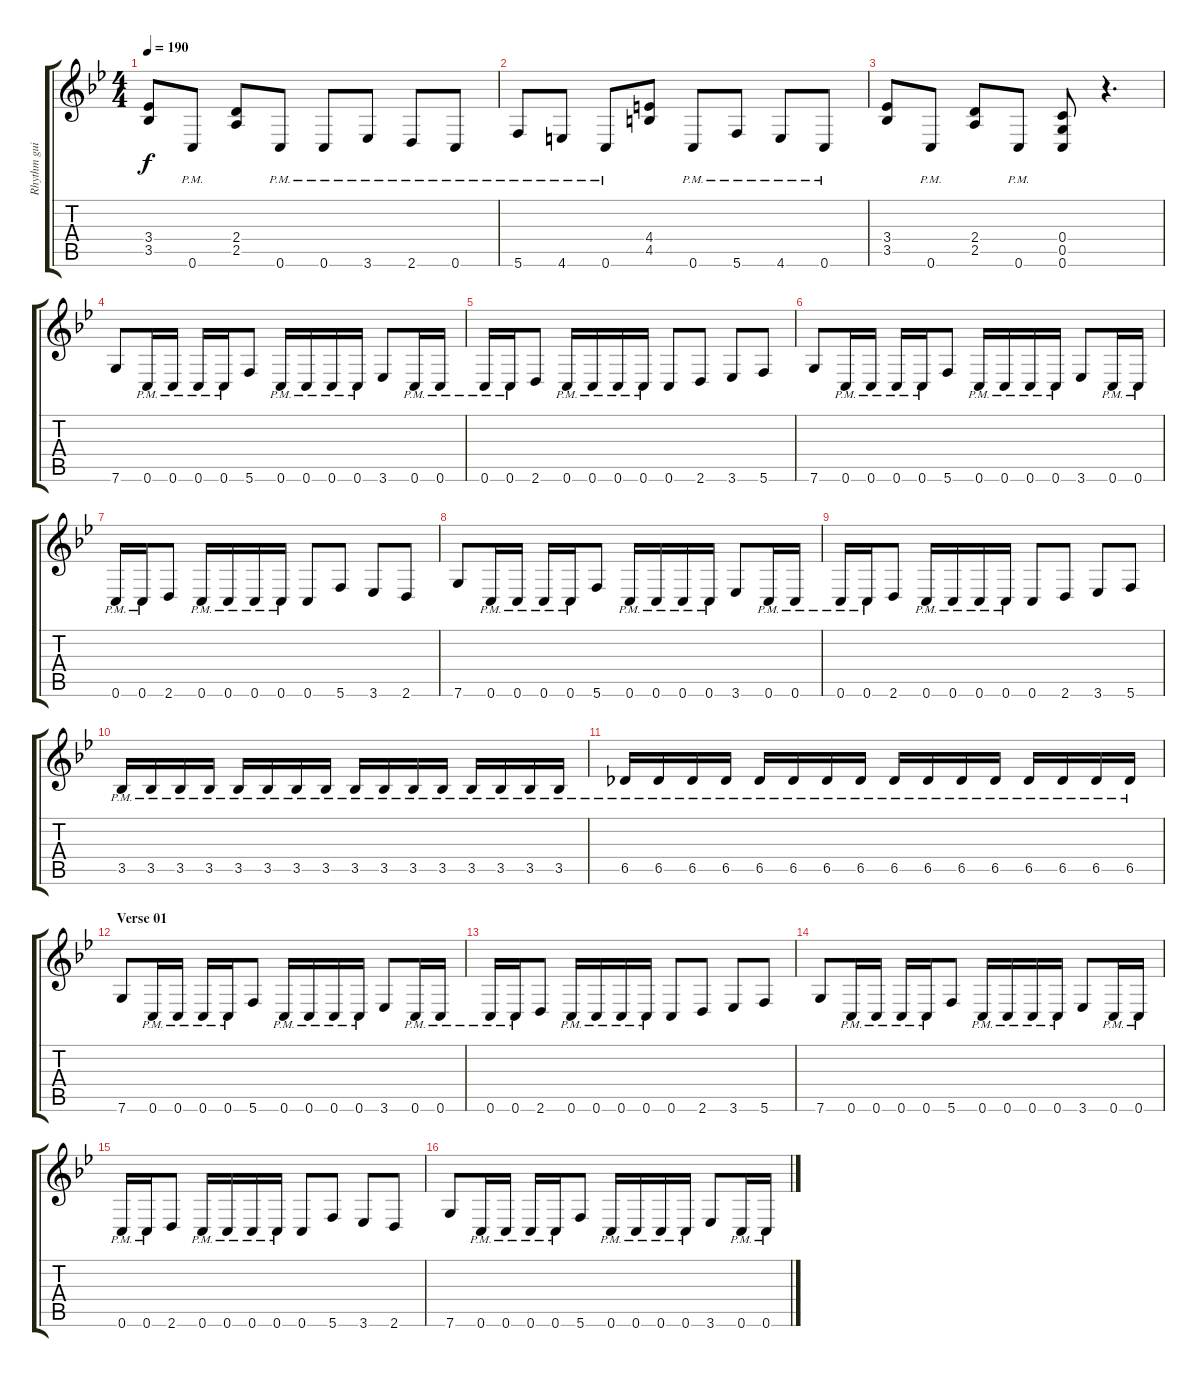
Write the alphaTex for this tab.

\track ("Rhythm guitar 01" "Rhythm gui") {instrument overdrivenguitar}
\staff {score tabs}
\tuning (D4 A3 F3 C3 G2 C2) {hide}
\ts (4 4)
\tempo 190
\clef g2
\ks bb
(3.4 3.5).8{dy f} 0.6{pm}.8 (2.4 2.5).8 0.6{pm}.8 0.6{pm}.8 3.6{pm}.8 2.6{pm}.8 0.6{pm}.8 |
5.6{pm}.8 4.6{pm}.8 0.6{pm}.8 (4.4 4.5).8 0.6{pm}.8 5.6{pm}.8 4.6{pm}.8 0.6{pm}.8 |
(3.4 3.5).8 0.6{pm}.8 (2.4 2.5).8 0.6{pm}.8 (0.4 0.5 0.6).8 r.4{d} |
7.6.8 0.6{pm}.16 0.6{pm}.16 0.6{pm}.16 0.6{pm}.16 5.6.8 0.6{pm}.16 0.6{pm}.16 0.6{pm}.16 0.6{pm}.16 3.6.8 0.6{pm}.16 0.6{pm}.16 |
0.6{pm}.16 0.6{pm}.16 2.6.8 0.6{pm}.16 0.6{pm}.16 0.6{pm}.16 0.6{pm}.16 0.6.8 2.6.8 3.6.8 5.6.8 |
7.6.8 0.6{pm}.16 0.6{pm}.16 0.6{pm}.16 0.6{pm}.16 5.6.8 0.6{pm}.16 0.6{pm}.16 0.6{pm}.16 0.6{pm}.16 3.6.8 0.6{pm}.16 0.6{pm}.16 |
0.6{pm}.16 0.6{pm}.16 2.6.8 0.6{pm}.16 0.6{pm}.16 0.6{pm}.16 0.6{pm}.16 0.6.8 5.6.8 3.6.8 2.6.8 |
7.6.8 0.6{pm}.16 0.6{pm}.16 0.6{pm}.16 0.6{pm}.16 5.6.8 0.6{pm}.16 0.6{pm}.16 0.6{pm}.16 0.6{pm}.16 3.6.8 0.6{pm}.16 0.6{pm}.16 |
0.6{pm}.16 0.6{pm}.16 2.6.8 0.6{pm}.16 0.6{pm}.16 0.6{pm}.16 0.6{pm}.16 0.6.8 2.6.8 3.6.8 5.6.8 |
3.5{pm}.16 3.5{pm}.16 3.5{pm}.16 3.5{pm}.16 3.5{pm}.16 3.5{pm}.16 3.5{pm}.16 3.5{pm}.16 3.5{pm}.16 3.5{pm}.16 3.5{pm}.16 3.5{pm}.16 3.5{pm}.16 3.5{pm}.16 3.5{pm}.16 3.5{pm}.16 |
6.5{pm}.16 6.5{pm}.16 6.5{pm}.16 6.5{pm}.16 6.5{pm}.16 6.5{pm}.16 6.5{pm}.16 6.5{pm}.16 6.5{pm}.16 6.5{pm}.16 6.5{pm}.16 6.5{pm}.16 6.5{pm}.16 6.5{pm}.16 6.5{pm}.16 6.5{pm}.16 |
\section ("" "Verse 01")
7.6.8 0.6{pm}.16 0.6{pm}.16 0.6{pm}.16 0.6{pm}.16 5.6.8 0.6{pm}.16 0.6{pm}.16 0.6{pm}.16 0.6{pm}.16 3.6.8 0.6{pm}.16 0.6{pm}.16 |
0.6{pm}.16 0.6{pm}.16 2.6.8 0.6{pm}.16 0.6{pm}.16 0.6{pm}.16 0.6{pm}.16 0.6.8 2.6.8 3.6.8 5.6.8 |
7.6.8 0.6{pm}.16 0.6{pm}.16 0.6{pm}.16 0.6{pm}.16 5.6.8 0.6{pm}.16 0.6{pm}.16 0.6{pm}.16 0.6{pm}.16 3.6.8 0.6{pm}.16 0.6{pm}.16 |
0.6{pm}.16 0.6{pm}.16 2.6.8 0.6{pm}.16 0.6{pm}.16 0.6{pm}.16 0.6{pm}.16 0.6.8 5.6.8 3.6.8 2.6.8 |
7.6.8 0.6{pm}.16 0.6{pm}.16 0.6{pm}.16 0.6{pm}.16 5.6.8 0.6{pm}.16 0.6{pm}.16 0.6{pm}.16 0.6{pm}.16 3.6.8 0.6{pm}.16 0.6{pm}.16
